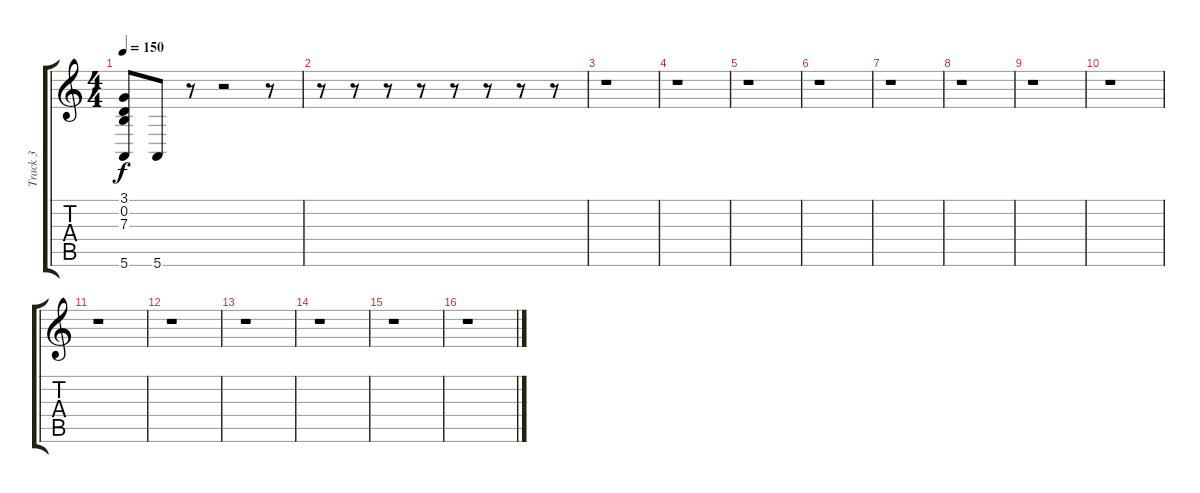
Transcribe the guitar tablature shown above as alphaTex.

\track ("Track 3" "Track 3") {instrument fx4atmosphere}
\staff {score tabs}
\tuning (E4 B3 G3 D3 A2 E2) {hide}
\ts (4 4)
\tempo 150
\clef g2
\ks c
(3.1{t} 0.2{t} 7.3{t} 5.6).8{dy f} 5.6.8 r.8 r.2 r.8 |
r.8 r.8 r.8 r.8 r.8 r.8 r.8 r.8 |
r.1 |
r.1 |
r.1 |
r.1 |
r.1 |
r.1 |
r.1 |
r.1 |
r.1 |
r.1 |
r.1 |
r.1 |
r.1 |
r.1
